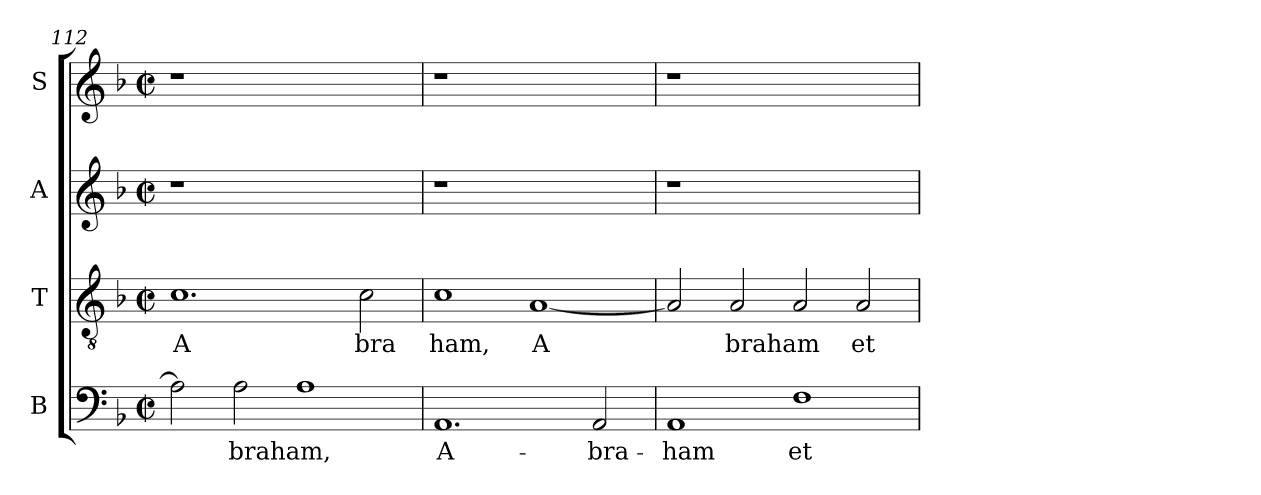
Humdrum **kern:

**kern	**text	**kern	**text	**kern	**kern
*part4	*part4	*part3	*part3	*part2	*part1
*staff4	*staff4	*staff3	*staff3	*staff2	*staff1
*I"B	*	*I"T	*	*I"A	*I"S
*I'B	*	*I'T	*	*I'A	*I'S
*clefF4	*	*clefGv2	*	*clefG2	*clefG2
*k[b-]	*	*k[b-]	*	*k[b-]	*k[b-]
*F:	*	*F:	*	*F:	*F:
*M2/2	*	*M2/2	*	*M2/2	*M2/2
*met(c|)	*	*met(c|)	*	*met(c|)	*met(c|)
=112	=112	=112	=112	=112	=112
!	!LO:LY:b:cj	!	!LO:LY:b:cj	!	!
2A\]	.	1.c	A	1r	1r
!	!LO:LY:b:cj	!	!	!	!
2A\	braham,	.	.	.	.
!	!LO:LY:b:cj	!	!	!	!
1A	.	.	.	1ryy	1ryy
!	!	!	!LO:LY:b:cj	!	!
.	.	2c\	bra	.	.
!!LO:LB:g=z
=113	=113	=113	=113	=113	=113
!	!LO:LY:b:cj	!	!LO:LY:b:cj	!	!
1.AA	A-	1c	ham,	1r	1r
!	!	!	!LO:LY:b:cj	!	!
.	.	[<1A	A	1ryy	1ryy
!	!LO:LY:b:cj	!	!	!	!
2AA/	-bra-	.	.	.	.
=114	=114	=114	=114	=114	=114
!	!LO:LY:b:cj	!	!LO:LY:b:cj	!	!
1AA	-ham	2A/]	.	1r	1r
!	!	!	!LO:LY:b:cj	!	!
.	.	2A/	braham	.	.
!	!LO:LY:b:cj	!	!LO:LY:b:cj	!	!
1F	et	2A/	.	1ryy	1ryy
!	!	!	!LO:LY:b:cj	!	!
.	.	2A/	et	.	.
=	=	=	=	=	=
*-	*-	*-	*-	*-	*-
